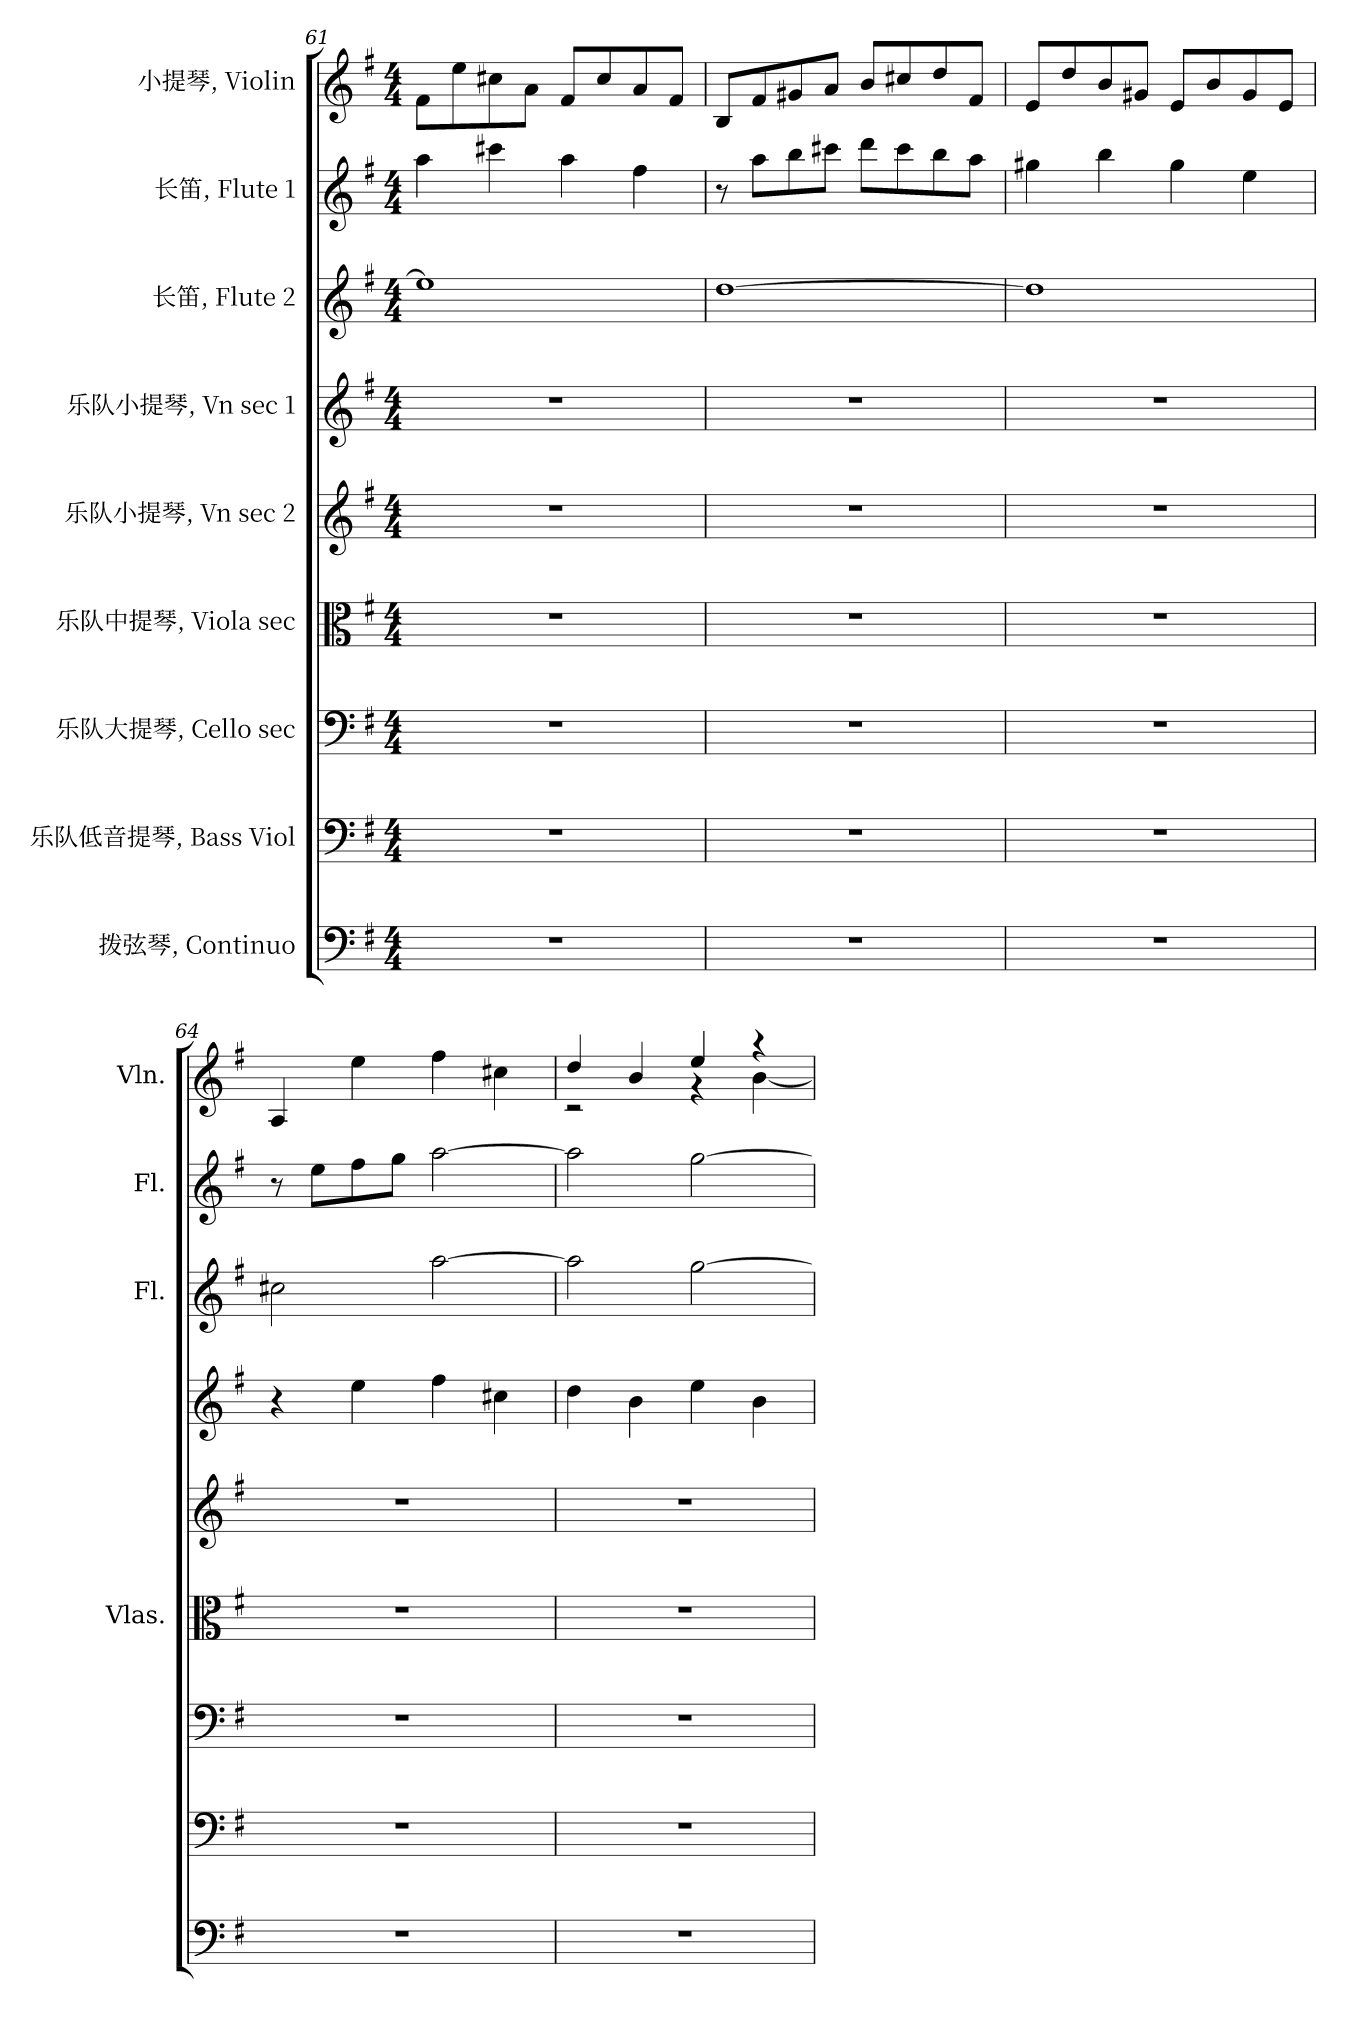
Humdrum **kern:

**kern	**kern	**kern	**kern	**kern	**kern	**kern	**kern	**kern
*part9	*part8	*part7	*part6	*part5	*part4	*part3	*part2	*part1
*staff9	*staff8	*staff7	*staff6	*staff5	*staff4	*staff3	*staff2	*staff1
*I"拨弦琴, Continuo	*I"乐队低音提琴, Bass Viol	*I"乐队大提琴, Cello sec	*I"乐队中提琴, Viola sec	*I"乐队小提琴, Vn sec 2	*I"乐队小提琴, Vn sec 1	*I"长笛, Flute 2	*I"长笛, Flute 1	*I"小提琴, Violin
*	*	*	*I'Vlas.	*	*	*I'Fl.	*I'Fl.	*I'Vln.
*clefF4	*clefF4	*clefF4	*clefC3	*clefG2	*clefG2	*clefG2	*clefG2	*clefG2
*	*ITrd7c12	*	*	*	*	*	*	*
*k[f#]	*k[f#]	*k[f#]	*k[f#]	*k[f#]	*k[f#]	*k[f#]	*k[f#]	*k[f#]
*M4/4	*M4/4	*M4/4	*M4/4	*M4/4	*M4/4	*M4/4	*M4/4	*M4/4
=61	=61	=61	=61	=61	=61	=61	=61	=61
1r	1r	1r	1r	1r	1r	1ee]	4aa\	8f#\L
.	.	.	.	.	.	.	.	8ee\
.	.	.	.	.	.	.	4ccc#X\	8cc#X\
.	.	.	.	.	.	.	.	8a\J
.	.	.	.	.	.	.	4aa\	8f#/L
.	.	.	.	.	.	.	.	8cc#/
.	.	.	.	.	.	.	4ff#\	8a/
.	.	.	.	.	.	.	.	8f#/J
!!LO:PB:g=z
=62	=62	=62	=62	=62	=62	=62	=62	=62
1r	1r	1r	1r	1r	1r	[1dd	8r	8B/L
.	.	.	.	.	.	.	8aa\L	8f#/
.	.	.	.	.	.	.	8bb\	8g#X/
.	.	.	.	.	.	.	8ccc#X\J	8a/J
.	.	.	.	.	.	.	8ddd\L	8b/L
.	.	.	.	.	.	.	8ccc#\	8cc#X/
.	.	.	.	.	.	.	8bb\	8dd/
.	.	.	.	.	.	.	8aa\J	8f#/J
=63	=63	=63	=63	=63	=63	=63	=63	=63
1r	1r	1r	1r	1r	1r	1dd]	4gg#X\	8e/L
.	.	.	.	.	.	.	.	8dd/
.	.	.	.	.	.	.	4bb\	8b/
.	.	.	.	.	.	.	.	8g#X/J
.	.	.	.	.	.	.	4gg#\	8e/L
.	.	.	.	.	.	.	.	8b/
.	.	.	.	.	.	.	4ee\	8g#/
.	.	.	.	.	.	.	.	8e/J
=64	=64	=64	=64	=64	=64	=64	=64	=64
1r	1r	1r	1r	1r	4r	2cc#X\	8r	4A/
.	.	.	.	.	.	.	8ee\L	.
.	.	.	.	.	4ee\	.	8ff#\	4ee\
.	.	.	.	.	.	.	8gg\J	.
.	.	.	.	.	4ff#\	[2aa\	[2aa\	4ff#\
.	.	.	.	.	4cc#X\	.	.	4cc#X\
=65	=65	=65	=65	=65	=65	=65	=65	=65
*	*	*	*	*	*	*	*	*^
1r	1r	1r	1r	1r	4dd\	2aa\]	2aa\]	4dd/	2r
.	.	.	.	.	4b\	.	.	4b/	.
.	.	.	.	.	4ee\	[2gg\	[2gg\	4ee/	4r
.	.	.	.	.	4b\	.	.	4r	[4b\
*	*	*	*	*	*	*	*	*v	*v
=	=	=	=	=	=	=	=	=
*-	*-	*-	*-	*-	*-	*-	*-	*-
